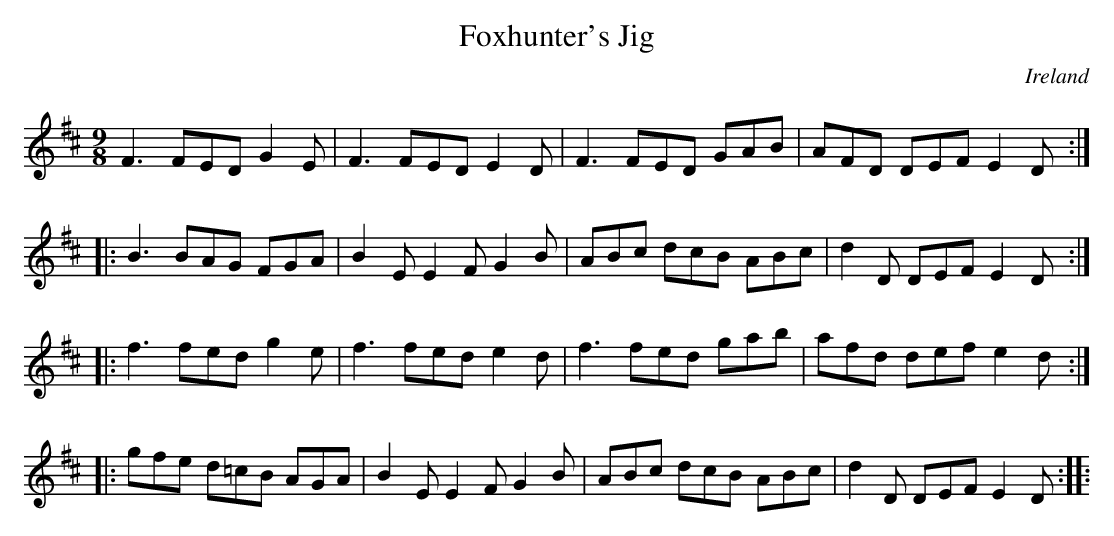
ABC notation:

X:1
T:Foxhunter's Jig
M:9/8
O:Ireland
K:D major
F3 FED G2E|F3 FED E2D|F3 FED GAB|AFD DEF E2D::
B3 BAG FGA|B2E E2F G2B|ABc dcB ABc|d2D DEF E2D::
f3 fed g2e|f3 fed e2d|f3 fed gab|afd def e2d::
gfe d=cB AGA|B2E E2F G2B|\
ABc dcB ABc|d2D DEF E2D::
